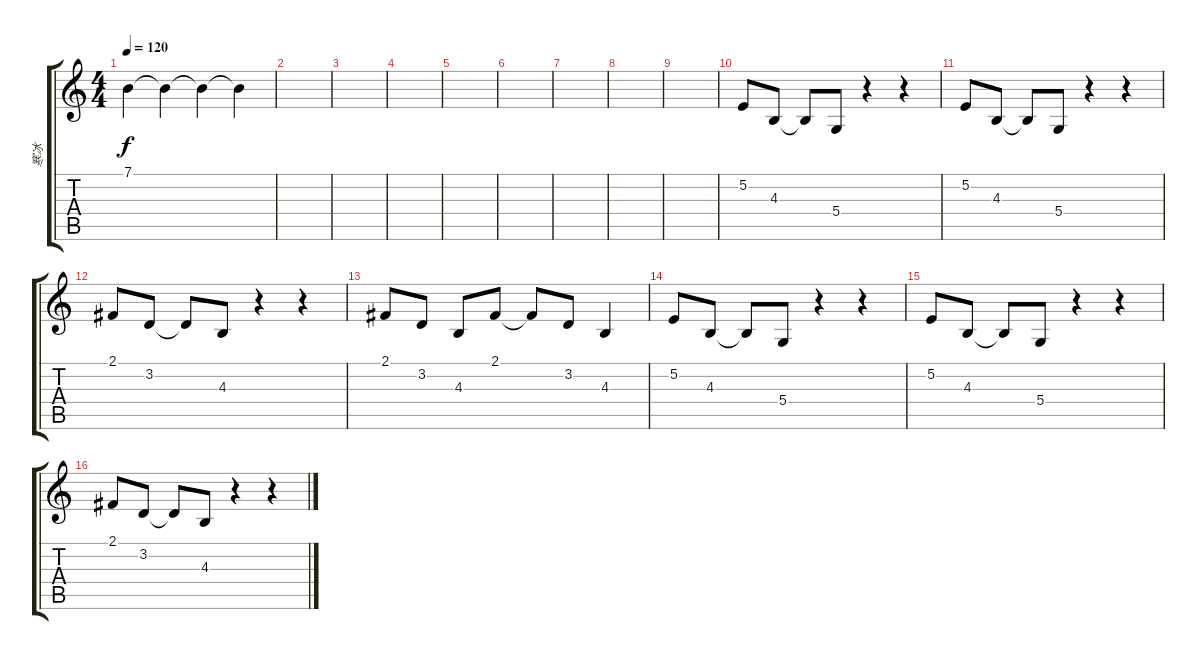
\track ("寒冰" "寒冰") {instrument whistle}
\staff {score tabs}
\tuning (E4 B3 G3 D3 A2 E2) {hide}
\ts (4 4)
\tempo 120
\clef g2
\ks c
7.1{t}.4{dy f} 7.1{t}.4 7.1{t}.4 7.1{t}.4 |
|
|
|
|
|
|
|
|
5.2.8{volume 14 instrument musicbox} 4.3.8 4.3{t}.8 5.4.8 r.4 r.4 |
5.2.8 4.3.8 4.3{t}.8 5.4.8 r.4 r.4 |
2.1.8 3.2.8 3.2{t}.8 4.3.8 r.4 r.4 |
2.1.8 3.2.8 4.3.8 2.1.8 2.1{t}.8 3.2.8 4.3.4 |
5.2.8 4.3.8 4.3{t}.8 5.4.8 r.4 r.4 |
5.2.8 4.3.8 4.3{t}.8 5.4.8 r.4 r.4 |
2.1.8 3.2.8 3.2{t}.8 4.3.8 r.4 r.4
